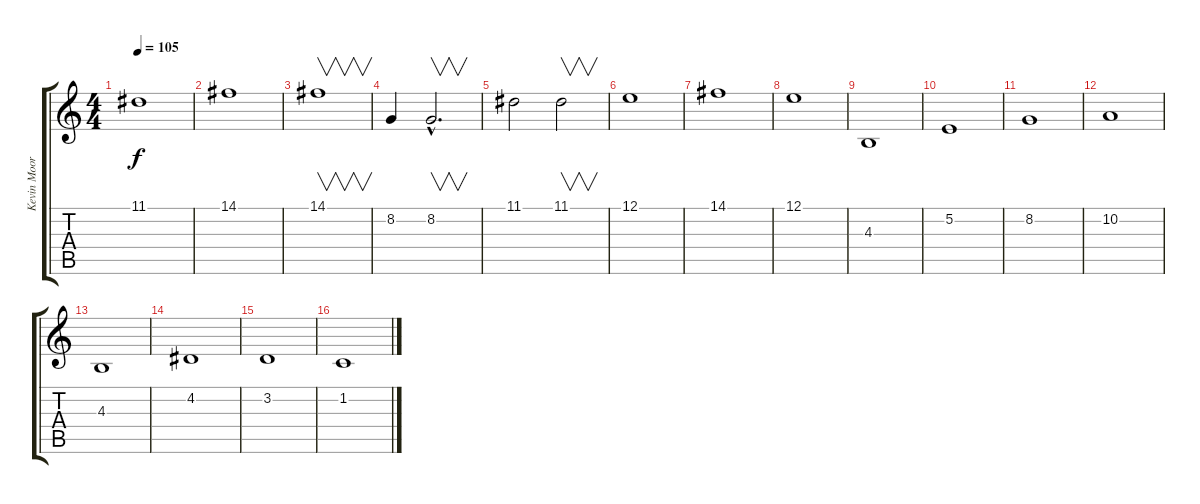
\track ("Kevin Moore" "Kevin Moor") {instrument lead2sawtooth}
\staff {score tabs}
\tuning (E4 B3 G3 D3 A2 E2) {hide}
\ts (4 4)
\tempo 105
\clef g2
\ks c
11.1.1{dy f} |
14.1.1 |
14.1.1{v} |
8.2.4 8.2{hac}.2{v d} |
11.1.2 11.1.2{v} |
12.1.1 |
14.1.1 |
12.1.1 |
4.3.1 |
5.2.1 |
8.2.1 |
10.2.1 |
4.3.1 |
4.2.1 |
3.2.1 |
1.2.1
